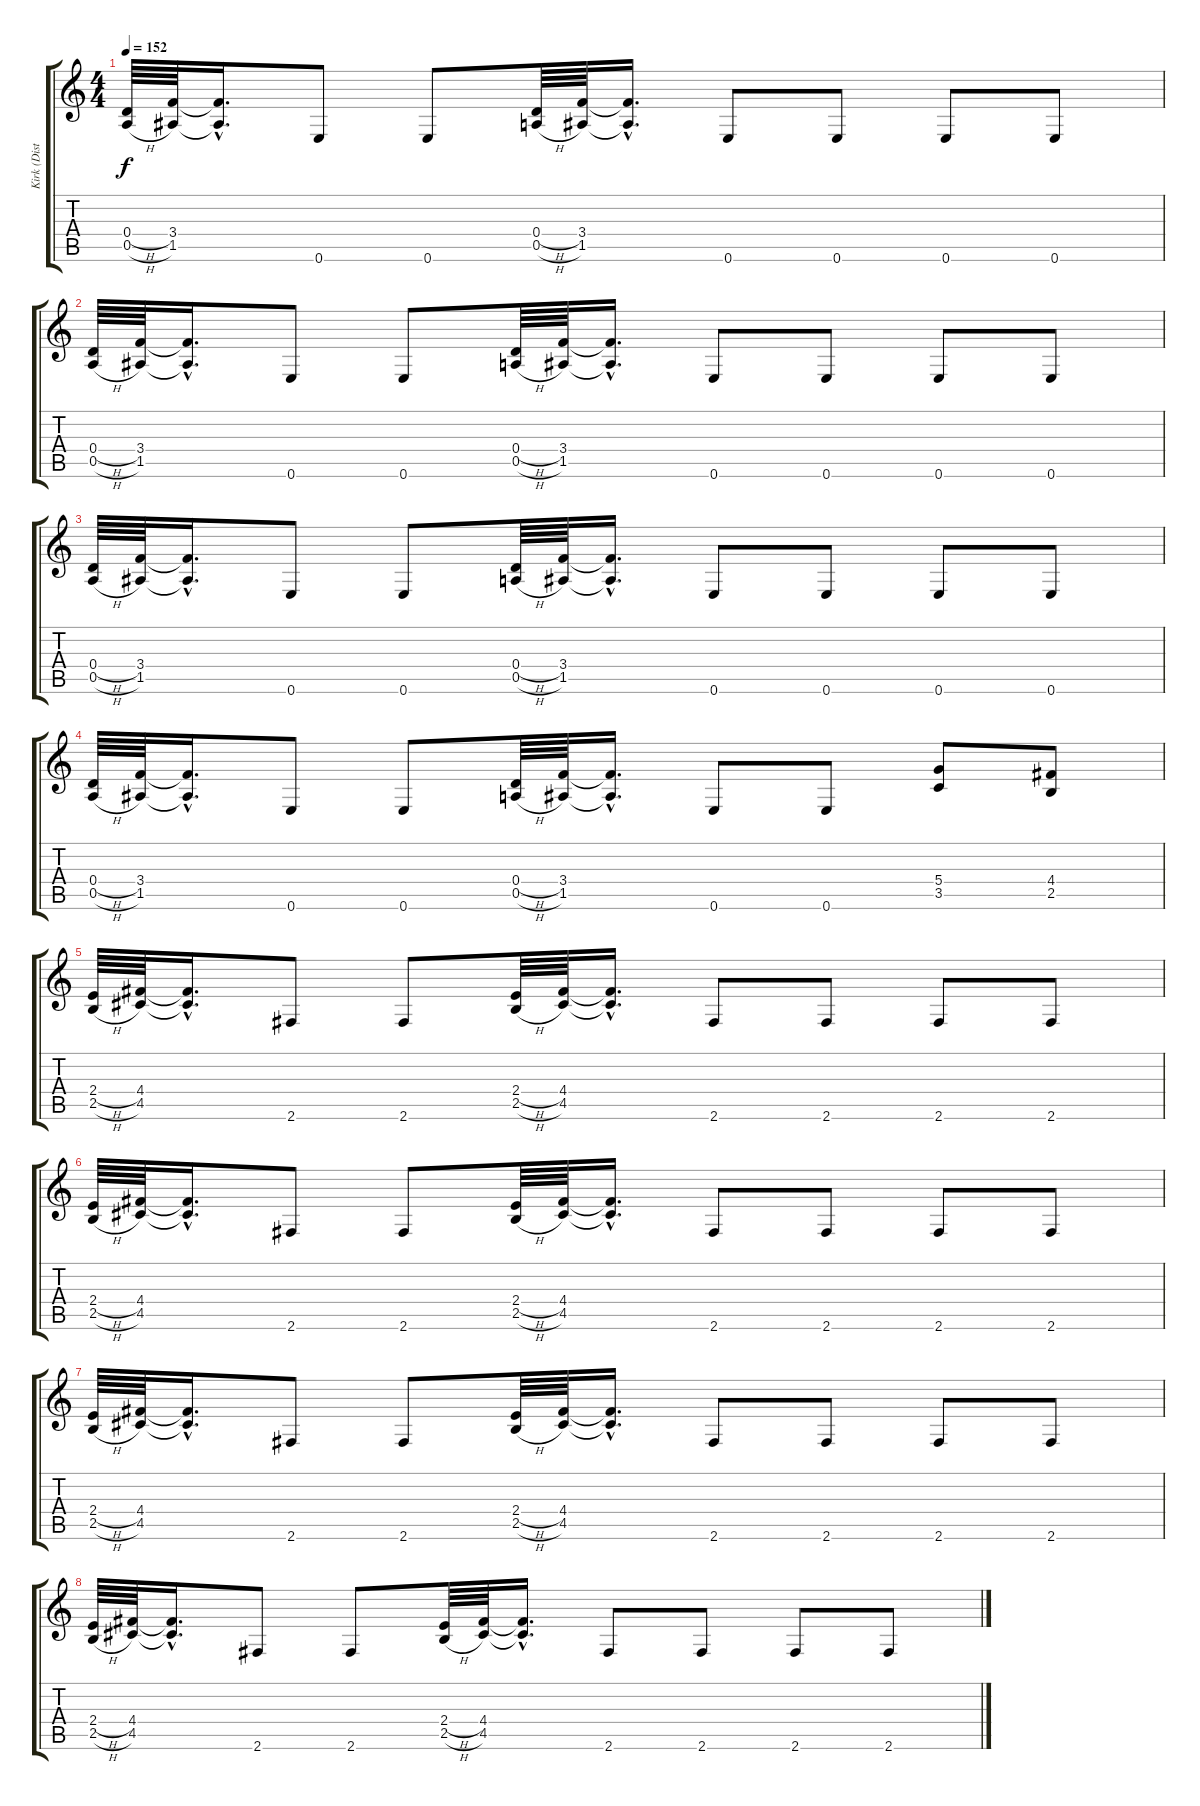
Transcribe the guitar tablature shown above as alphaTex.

\track ("Kirk (Disto Gtr)" "Kirk (Dist") {instrument distortionguitar}
\staff {score tabs}
\tuning (E4 B3 G3 D3 A2 E2) {hide}
\ts (4 4)
\tempo 152
\clef g2
\ks c
(0.4{h} 0.5{h}).64{dy f} (3.4 1.5).64 (3.4{hac t} 1.5{hac t}).16{d} 0.6.8 0.6.8 (0.4{h} 0.5{h}).64 (3.4 1.5).64 (3.4{hac t} 1.5{hac t}).16{d} 0.6.8 0.6.8 0.6.8 0.6.8 |
(0.4{h} 0.5{h}).64 (3.4 1.5).64 (3.4{hac t} 1.5{hac t}).16{d} 0.6.8 0.6.8 (0.4{h} 0.5{h}).64 (3.4 1.5).64 (3.4{hac t} 1.5{hac t}).16{d} 0.6.8 0.6.8 0.6.8 0.6.8 |
(0.4{h} 0.5{h}).64 (3.4 1.5).64 (3.4{hac t} 1.5{hac t}).16{d} 0.6.8 0.6.8 (0.4{h} 0.5{h}).64 (3.4 1.5).64 (3.4{hac t} 1.5{hac t}).16{d} 0.6.8 0.6.8 0.6.8 0.6.8 |
(0.4{h} 0.5{h}).64 (3.4 1.5).64 (3.4{hac t} 1.5{hac t}).16{d} 0.6.8 0.6.8 (0.4{h} 0.5{h}).64 (3.4 1.5).64 (3.4{hac t} 1.5{hac t}).16{d} 0.6.8 0.6.8 (5.4 3.5).8 (4.4 2.5).8 |
(2.4{h} 2.5{h}).64 (4.4 4.5).64 (4.4{hac t} 4.5{hac t}).16{d} 2.6.8 2.6.8 (2.4{h} 2.5{h}).64 (4.4 4.5).64 (4.4{hac t} 4.5{hac t}).16{d} 2.6.8 2.6.8 2.6.8 2.6.8 |
(2.4{h} 2.5{h}).64 (4.4 4.5).64 (4.4{hac t} 4.5{hac t}).16{d} 2.6.8 2.6.8 (2.4{h} 2.5{h}).64 (4.4 4.5).64 (4.4{hac t} 4.5{hac t}).16{d} 2.6.8 2.6.8 2.6.8 2.6.8 |
(2.4{h} 2.5{h}).64 (4.4 4.5).64 (4.4{hac t} 4.5{hac t}).16{d} 2.6.8 2.6.8 (2.4{h} 2.5{h}).64 (4.4 4.5).64 (4.4{hac t} 4.5{hac t}).16{d} 2.6.8 2.6.8 2.6.8 2.6.8 |
(2.4{h} 2.5{h}).64 (4.4 4.5).64 (4.4{hac t} 4.5{hac t}).16{d} 2.6.8 2.6.8 (2.4{h} 2.5{h}).64 (4.4 4.5).64 (4.4{hac t} 4.5{hac t}).16{d} 2.6.8 2.6.8 2.6.8 2.6.8
